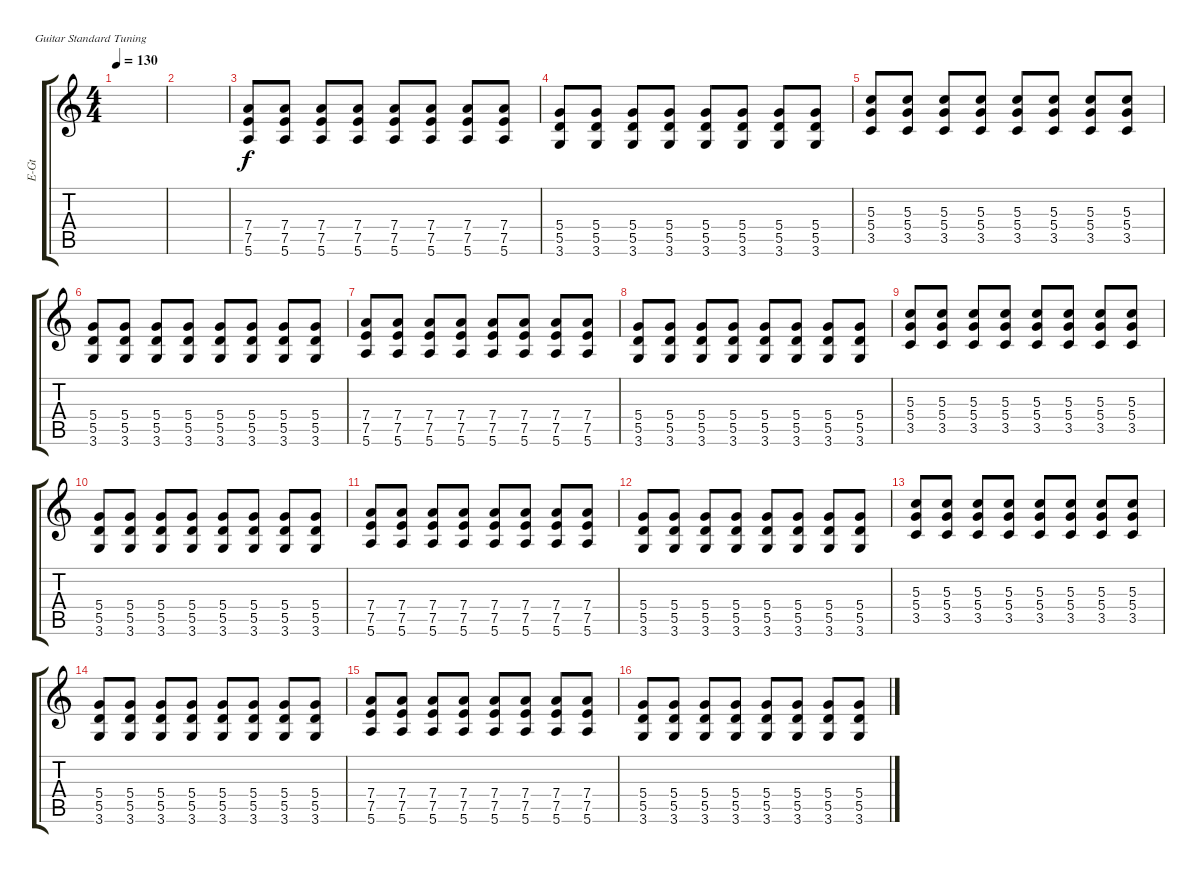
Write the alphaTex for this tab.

\defaultSystemsLayout 4
\track ("Rythm" "E-Gt") {instrument distortionguitar}
\staff {score tabs}
\tuning (E4 B3 G3 D3 A2 E2)
\ts (4 4)
\tempo 130
\clef g2
\ks c
|
|
(7.5 7.4 5.6).8 (7.5 7.4 5.6).8 (7.5 7.4 5.6).8 (7.5 7.4 5.6).8 (7.5 7.4 5.6).8 (7.5 7.4 5.6).8 (7.5 7.4 5.6).8 (7.5 7.4 5.6).8 |
(3.6 5.4 5.5).8 (3.6 5.4 5.5).8 (3.6 5.4 5.5).8 (3.6 5.4 5.5).8 (3.6 5.4 5.5).8 (3.6 5.4 5.5).8 (3.6 5.4 5.5).8 (3.6 5.4 5.5).8 |
(3.5 5.4 5.3).8 (3.5 5.4 5.3).8 (3.5 5.4 5.3).8 (3.5 5.4 5.3).8 (3.5 5.4 5.3).8 (3.5 5.4 5.3).8 (3.5 5.4 5.3).8 (3.5 5.4 5.3).8 |
(3.6 5.4 5.5).8 (3.6 5.4 5.5).8 (3.6 5.4 5.5).8 (3.6 5.4 5.5).8 (3.6 5.4 5.5).8 (3.6 5.4 5.5).8 (3.6 5.4 5.5).8 (3.6 5.4 5.5).8 |
(7.5 7.4 5.6).8 (7.5 7.4 5.6).8 (7.5 7.4 5.6).8 (7.5 7.4 5.6).8 (7.5 7.4 5.6).8 (7.5 7.4 5.6).8 (7.5 7.4 5.6).8 (7.5 7.4 5.6).8 |
(3.6 5.4 5.5).8 (3.6 5.4 5.5).8 (3.6 5.4 5.5).8 (3.6 5.4 5.5).8 (3.6 5.4 5.5).8 (3.6 5.4 5.5).8 (3.6 5.4 5.5).8 (3.6 5.4 5.5).8 |
(3.5 5.4 5.3).8 (3.5 5.4 5.3).8 (3.5 5.4 5.3).8 (3.5 5.4 5.3).8 (3.5 5.4 5.3).8 (3.5 5.4 5.3).8 (3.5 5.4 5.3).8 (3.5 5.4 5.3).8 |
(3.6 5.4 5.5).8 (3.6 5.4 5.5).8 (3.6 5.4 5.5).8 (3.6 5.4 5.5).8 (3.6 5.4 5.5).8 (3.6 5.4 5.5).8 (3.6 5.4 5.5).8 (3.6 5.4 5.5).8 |
(7.5 7.4 5.6).8 (7.5 7.4 5.6).8 (7.5 7.4 5.6).8 (7.5 7.4 5.6).8 (7.5 7.4 5.6).8 (7.5 7.4 5.6).8 (7.5 7.4 5.6).8 (7.5 7.4 5.6).8 |
(3.6 5.4 5.5).8 (3.6 5.4 5.5).8 (3.6 5.4 5.5).8 (3.6 5.4 5.5).8 (3.6 5.4 5.5).8 (3.6 5.4 5.5).8 (3.6 5.4 5.5).8 (3.6 5.4 5.5).8 |
(3.5 5.4 5.3).8 (3.5 5.4 5.3).8 (3.5 5.4 5.3).8 (3.5 5.4 5.3).8 (3.5 5.4 5.3).8 (3.5 5.4 5.3).8 (3.5 5.4 5.3).8 (3.5 5.4 5.3).8 |
(3.6 5.4 5.5).8 (3.6 5.4 5.5).8 (3.6 5.4 5.5).8 (3.6 5.4 5.5).8 (3.6 5.4 5.5).8 (3.6 5.4 5.5).8 (3.6 5.4 5.5).8 (3.6 5.4 5.5).8 |
(7.5 7.4 5.6).8 (7.5 7.4 5.6).8 (7.5 7.4 5.6).8 (7.5 7.4 5.6).8 (7.5 7.4 5.6).8 (7.5 7.4 5.6).8 (7.5 7.4 5.6).8 (7.5 7.4 5.6).8 |
(3.6 5.4 5.5).8 (3.6 5.4 5.5).8 (3.6 5.4 5.5).8 (3.6 5.4 5.5).8 (3.6 5.4 5.5).8 (3.6 5.4 5.5).8 (3.6 5.4 5.5).8 (3.6 5.4 5.5).8
